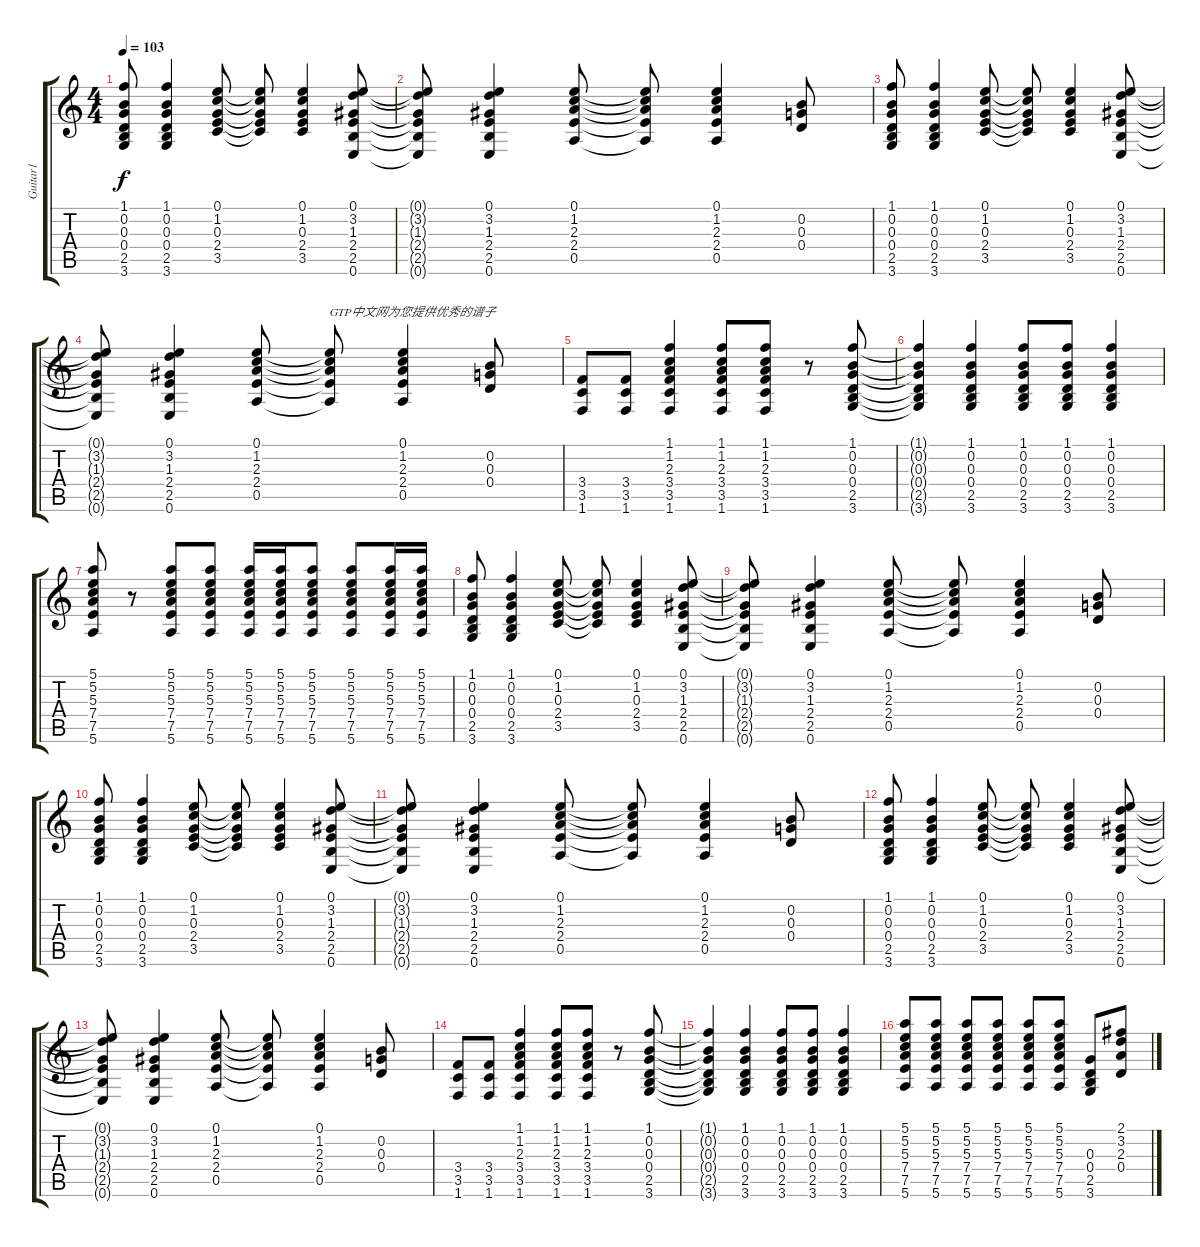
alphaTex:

\track ("Guitar1" "Guitar1") {instrument acousticguitarsteel}
\staff {score tabs}
\tuning (E4 B3 G3 D3 A2 E2) {hide}
\ts (4 4)
\tempo 103
\clef g2
\ks c
(1.1 0.2 0.3 0.4 2.5 3.6).8{dy f} (1.1 0.2 0.3 0.4 2.5 3.6).4 (0.1 1.2 0.3 2.4 3.5).8 (0.1{t} 1.2{t} 0.3{t} 2.4{t} 3.5{t}).8 (0.1 1.2 0.3 2.4 3.5).4 (0.1 3.2 1.3 2.4 2.5 0.6).8 |
(0.1{t} 3.2{t} 1.3{t} 2.4{t} 2.5{t} 0.6{t}).8 (0.1 3.2 1.3 2.4 2.5 0.6).4 (0.1 1.2 2.3 2.4 0.5).8 (0.1{t} 1.2{t} 2.3{t} 2.4{t} 0.5{t}).8 (0.1 1.2 2.3 2.4 0.5).4 (0.2 0.3 0.4).8 |
(1.1 0.2 0.3 0.4 2.5 3.6).8 (1.1 0.2 0.3 0.4 2.5 3.6).4 (0.1 1.2 0.3 2.4 3.5).8 (0.1{t} 1.2{t} 0.3{t} 2.4{t} 3.5{t}).8 (0.1 1.2 0.3 2.4 3.5).4 (0.1 3.2 1.3 2.4 2.5 0.6).8 |
(0.1{t} 3.2{t} 1.3{t} 2.4{t} 2.5{t} 0.6{t}).8 (0.1 3.2 1.3 2.4 2.5 0.6).4 (0.1 1.2 2.3 2.4 0.5).8 (0.1{t} 1.2{t} 2.3{t} 2.4{t} 0.5{t}).8{txt "GTP中文网为您提供优秀的谱子"} (0.1 1.2 2.3 2.4 0.5).4 (0.2 0.3 0.4).8 |
(3.4 3.5 1.6).8 (3.4 3.5 1.6).8 (1.1 1.2 2.3 3.4 3.5 1.6).4 (1.1 1.2 2.3 3.4 3.5 1.6).8 (1.1 1.2 2.3 3.4 3.5 1.6).8 r.8 (1.1 0.2 0.3 0.4 2.5 3.6).8 |
(1.1{t} 0.2{t} 0.3{t} 0.4{t} 2.5{t} 3.6{t}).4 (1.1 0.2 0.3 0.4 2.5 3.6).4 (1.1 0.2 0.3 0.4 2.5 3.6).8 (1.1 0.2 0.3 0.4 2.5 3.6).8 (1.1 0.2 0.3 0.4 2.5 3.6).4 |
(5.1 5.2 5.3 7.4 7.5 5.6).8 r.8 (5.1 5.2 5.3 7.4 7.5 5.6).8 (5.1 5.2 5.3 7.4 7.5 5.6).8 (5.1 5.2 5.3 7.4 7.5 5.6).16 (5.1 5.2 5.3 7.4 7.5 5.6).16 (5.1 5.2 5.3 7.4 7.5 5.6).8 (5.1 5.2 5.3 7.4 7.5 5.6).8 (5.1 5.2 5.3 7.4 7.5 5.6).16 (5.1 5.2 5.3 7.4 7.5 5.6).16 |
(1.1 0.2 0.3 0.4 2.5 3.6).8 (1.1 0.2 0.3 0.4 2.5 3.6).4 (0.1 1.2 0.3 2.4 3.5).8 (0.1{t} 1.2{t} 0.3{t} 2.4{t} 3.5{t}).8 (0.1 1.2 0.3 2.4 3.5).4 (0.1 3.2 1.3 2.4 2.5 0.6).8 |
(0.1{t} 3.2{t} 1.3{t} 2.4{t} 2.5{t} 0.6{t}).8 (0.1 3.2 1.3 2.4 2.5 0.6).4 (0.1 1.2 2.3 2.4 0.5).8 (0.1{t} 1.2{t} 2.3{t} 2.4{t} 0.5{t}).8 (0.1 1.2 2.3 2.4 0.5).4 (0.2 0.3 0.4).8 |
(1.1 0.2 0.3 0.4 2.5 3.6).8 (1.1 0.2 0.3 0.4 2.5 3.6).4 (0.1 1.2 0.3 2.4 3.5).8 (0.1{t} 1.2{t} 0.3{t} 2.4{t} 3.5{t}).8 (0.1 1.2 0.3 2.4 3.5).4 (0.1 3.2 1.3 2.4 2.5 0.6).8 |
(0.1{t} 3.2{t} 1.3{t} 2.4{t} 2.5{t} 0.6{t}).8 (0.1 3.2 1.3 2.4 2.5 0.6).4 (0.1 1.2 2.3 2.4 0.5).8 (0.1{t} 1.2{t} 2.3{t} 2.4{t} 0.5{t}).8 (0.1 1.2 2.3 2.4 0.5).4 (0.2 0.3 0.4).8 |
(1.1 0.2 0.3 0.4 2.5 3.6).8 (1.1 0.2 0.3 0.4 2.5 3.6).4 (0.1 1.2 0.3 2.4 3.5).8 (0.1{t} 1.2{t} 0.3{t} 2.4{t} 3.5{t}).8 (0.1 1.2 0.3 2.4 3.5).4 (0.1 3.2 1.3 2.4 2.5 0.6).8 |
(0.1{t} 3.2{t} 1.3{t} 2.4{t} 2.5{t} 0.6{t}).8 (0.1 3.2 1.3 2.4 2.5 0.6).4 (0.1 1.2 2.3 2.4 0.5).8 (0.1{t} 1.2{t} 2.3{t} 2.4{t} 0.5{t}).8 (0.1 1.2 2.3 2.4 0.5).4 (0.2 0.3 0.4).8 |
(3.4 3.5 1.6).8 (3.4 3.5 1.6).8 (1.1 1.2 2.3 3.4 3.5 1.6).4 (1.1 1.2 2.3 3.4 3.5 1.6).8 (1.1 1.2 2.3 3.4 3.5 1.6).8 r.8 (1.1 0.2 0.3 0.4 2.5 3.6).8 |
(1.1{t} 0.2{t} 0.3{t} 0.4{t} 2.5{t} 3.6{t}).4 (1.1 0.2 0.3 0.4 2.5 3.6).4 (1.1 0.2 0.3 0.4 2.5 3.6).8 (1.1 0.2 0.3 0.4 2.5 3.6).8 (1.1 0.2 0.3 0.4 2.5 3.6).4 |
(5.1 5.2 5.3 7.4 7.5 5.6).8 (5.1 5.2 5.3 7.4 7.5 5.6).8 (5.1 5.2 5.3 7.4 7.5 5.6).8 (5.1 5.2 5.3 7.4 7.5 5.6).8 (5.1 5.2 5.3 7.4 7.5 5.6).8 (5.1 5.2 5.3 7.4 7.5 5.6).8 (0.3 0.4 2.5 3.6).8 (2.1 3.2 2.3 0.4).8
